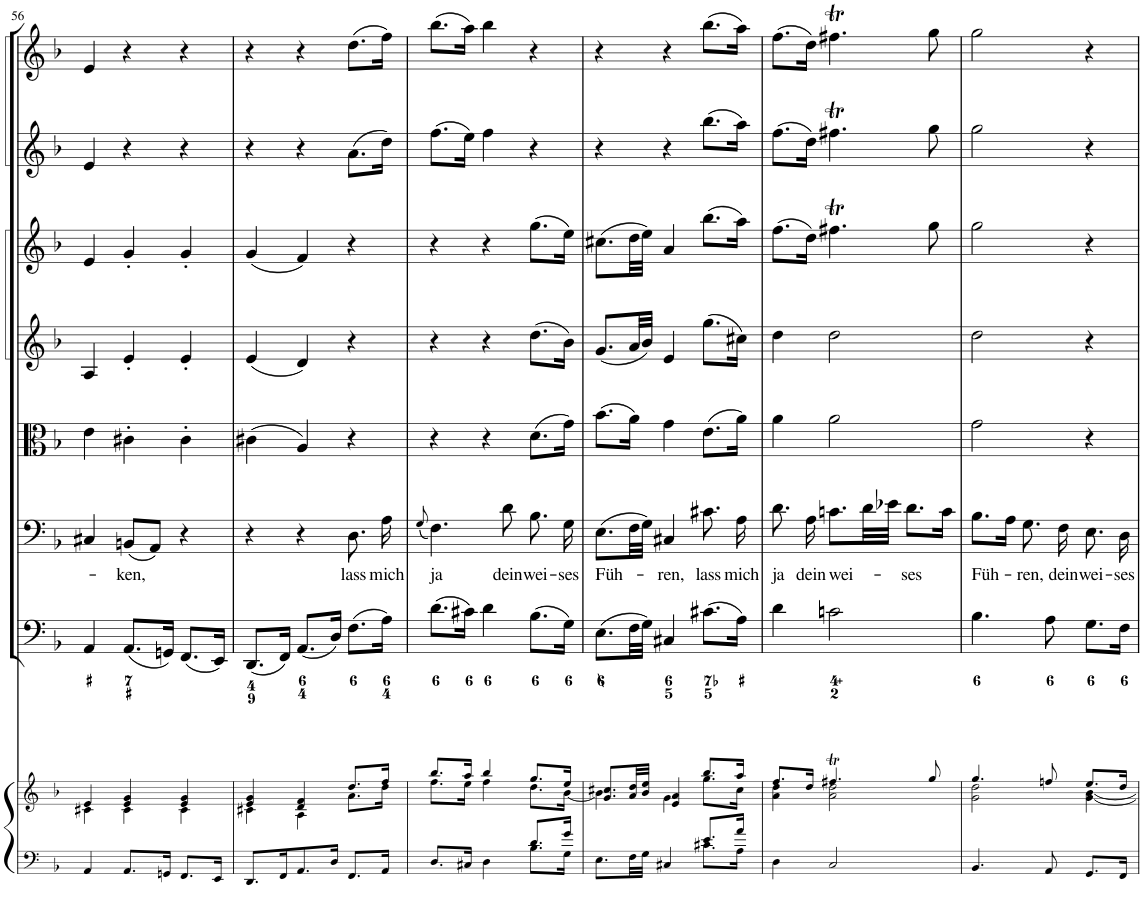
**kern	**kern	**kern	**kern	**text	**kern	**kern	**kern	**kern	**kern
*part8	*part8	*part7	*part6	*part6	*part5	*part4	*part3	*part2	*part1
*staff9	*staff8	*staff7	*staff6	*staff6	*staff5	*staff4	*staff3	*staff2	*staff1
*I"Piano reduction	*	*I"Continuo	*I"Basso	*	*I"Viola	*I"Violino II	*I"Violino I	*I"Oboe II	*I"Oboe I
*I'Pno	*	*	*	*	*	*	*	*I'Ob	*I'Ob
!!LO:PB:g=z
*clefF4	*clefG2	*clefF4	*clefF4	*	*clefC3	*clefG2	*clefG2	*clefG2	*clefG2
*k[b-]	*k[b-]	*k[b-]	*k[b-]	*	*k[b-]	*k[b-]	*k[b-]	*k[b-]	*k[b-]
*M3/4	*M3/4	*M3/4	*M3/4	*	*M3/4	*M3/4	*M3/4	*M3/4	*M3/4
=56	=56	=56	=56	=56	=56	=56	=56	=56	=56
*	*^	*	*	*	*	*	*	*	*
4AA/	4e/	4c#X\	4AA/	4C#X/	.	4e\	4A/	4e/	4e/	4e/
!	!	!	!	!	!LO:LY:b	!	!	!	!	!
8.AA/L	4e/ 4g/	4c#\	(8.AA/L	(8BBn/L	-ken,	4c#X'\	4e'/	4g'/	4r	4r
.	.	.	.	8AA/J)	.	.	.	.	.	.
16GGn/Jk	.	.	16GGn/Jk)	.	.	.	.	.	.	.
8.FF/L	4e/ 4g/	4c#\	(8.FF/L	4r	.	4c#'\	4e'/	4g'/	4r	4r
16EE/Jk	.	.	16EE/Jk)	.	.	.	.	.	.	.
=57	=57	=57	=57	=57	=57	=57	=57	=57	=57	=57
8.DD/L	4e/ 4g/	4c#X\	(8.DD/L	4r	.	(4c#X\	(4e/	(4g/	4r	4r
16FF/K	.	.	16FF/Jk)	.	.	.	.	.	.	.
8.AA/	4d/ 4f/	4A\	(8.AA/L	4r	.	4A/)	4d/)	4f/)	4r	4r
16D/Jk	.	.	16D/Jk)	.	.	.	.	.	.	.
!	!	!	!	!	!LO:LY:b	!	!	!	!	!
8.FF/L	8.dd/L	8.a\L	(8.F\L	8.D\	lass	4r	4r	4r	(8.a\L	(8.dd\L
!	!	!	!	!	!LO:LY:b	!	!	!	!	!
16AA/Jk	16ff/Jk	16dd\Jk	16A\Jk)	16A\	mich	.	.	.	16dd\Jk)	16ff\Jk)
=58	=58	=58	=58	=58	=58	=58	=58	=58	=58	=58
.	.	.	.	(8qG/	.	.	.	.	.	.
*^	*	*	*	*	*	*	*	*	*	*
!	!	!	!	!	!	!LO:LY:b	!	!	!	!	!
2ryy	8.D/L	8.bb-/L	8.ff\L	(8.d\L	4.F\)	ja	4r	4r	4r	(8.ff\L	(8.bb-\L
.	16C#X/Jk	16aa/Jk	16ee\Jk	16c#X\Jk)	.	.	.	.	.	16ee\Jk)	16aa\Jk)
.	4D\	4bb-/	4ff\	4d\	.	.	4r	4r	4r	4ff\	4bb-\
!	!	!	!	!	!	!LO:LY:b	!	!	!	!	!
.	.	.	.	.	8d\	dein	.	.	.	.	.
!	!	!	!	!	!	!LO:LY:b	!	!	!	!	!
8.d/L	8.B-\L	8.gg/L	8.dd\L	(8.B-\L	8.B-\	wei-	(8.d\L	(8.dd\L	(8.gg\L	4r	4r
!	!	!	!	!	!	!LO:LY:b	!	!	!	!	!
16g/Jk	16G\Jk	16ee/Jk	[16b-\Jk	16G\Jk)	16G\	-ses	16g\Jk)	16b-\Jk)	16ee\Jk)	.	.
=59	=59	=59	=59	=59	=59	=59	=59	=59	=59	=59	=59
!	!	!	!	!	!	!LO:LY:b	!	!	!	!	!
8.E\L	2ryy	8.g/ 8.cc#X/L	4b-\]	(8.E\L	(8.E\L	Füh-	(8.b-\L	(8.g/L	(8.cc#X\L	4r	4r
32F\LL	.	32a/ 32dd/LL	.	32F\LL	32F\LL	.	16a\Jk)	32a/LL	32dd\LL	.	.
32G\JJJ	.	32b-/ 32ee/JJJ	.	32G\JJJ)	32G\JJJ)	.	.	32b-/JJJ)	32ee\JJJ)	.	.
!	!	!	!	!	!	!LO:LY:b	!	!	!	!	!
4C#X/	.	4e/ 4a/	4g\	4C#X/	4C#X/	-ren,	4g\	4e/	4a/	4r	4r
!	!	!	!	!	!	!LO:LY:b	!	!	!	!	!
8.e/L	8.c#X\L	8.bb-/L	8.gg\L	(8.c#X\L	8.c#X\	lass	(8.e\L	(8.gg\L	(8.bb-\L	(8.bb-\L	(8.bb-\L
!	!	!	!	!	!	!LO:LY:b	!	!	!	!	!
16a/Jk	16A\Jk	16aa/Jk	16cc#\Jk	16A\Jk)	16A\	mich	16a\Jk)	16cc#X\Jk)	16aa\Jk)	16aa\Jk)	16aa\Jk)
=60	=60	=60	=60	=60	=60	=60	=60	=60	=60	=60	=60
!	!	!	!	!	!	!LO:LY:b	!	!	!	!	!
*v	*v	*	*	*	*	*	*	*	*	*	*
4D\	8.ff/L	4a\ 4dd\	4d\	8.d\	ja	4a\	4dd\	(8.ff\L	(8.ff\L	(8.ff\L
!	!	!	!	!	!LO:LY:b	!	!	!	!	!
.	16dd/Jk	.	.	16A\	dein	.	.	16dd\Jk)	16dd\Jk)	16dd\Jk)
!	!	!	!	!	!LO:LY:b	!	!	!	!	!
2C/	4.ff#Xt/	2a\ 2dd\	2cn\	8.cn\L	wei-	2a\	2dd\	4.ff#Xt\	4.ff#Xt\	4.ff#Xt\
.	.	.	.	32d\LL	.	.	.	.	.	.
.	.	.	.	32e-X\JJJ	.	.	.	.	.	.
!	!	!	!	!	!LO:LY:b	!	!	!	!	!
.	.	.	.	8.d\L	-ses	.	.	.	.	.
.	8gg/	.	.	.	.	.	.	8gg\	8gg\	8gg\
.	.	.	.	16c\Jk	.	.	.	.	.	.
=61	=61	=61	=61	=61	=61	=61	=61	=61	=61	=61
!	!	!	!	!	!LO:LY:b	!	!	!	!	!
4.BB-/	4.gg/	2g\ 2dd\	4.B-\	8.B-\L	Füh-	2g\	2dd\	2gg\	2gg\	2gg\
.	.	.	.	16A\Jk	.	.	.	.	.	.
!	!	!	!	!	!LO:LY:b	!	!	!	!	!
.	.	.	.	8.G\	-ren,	.	.	.	.	.
8AA/	8ffn/	.	8A\	.	.	.	.	.	.	.
!	!	!	!	!	!LO:LY:b	!	!	!	!	!
.	.	.	.	16F\	dein	.	.	.	.	.
!	!	!	!	!	!LO:LY:b	!	!	!	!	!
8.GG/L	8.ee/L	[4g\ [4b-\	8.G\L	8.E\	wei-	4r	4r	4r	4r	4r
!	!	!	!	!	!LO:LY:b	!	!	!	!	!
16FF/Jk	16dd/Jk	.	16F\Jk	16D\	-ses	.	.	.	.	.
*	*v	*v	*	*	*	*	*	*	*	*
=	=	=	=	=	=	=	=	=	=
*-	*-	*-	*-	*-	*-	*-	*-	*-	*-
